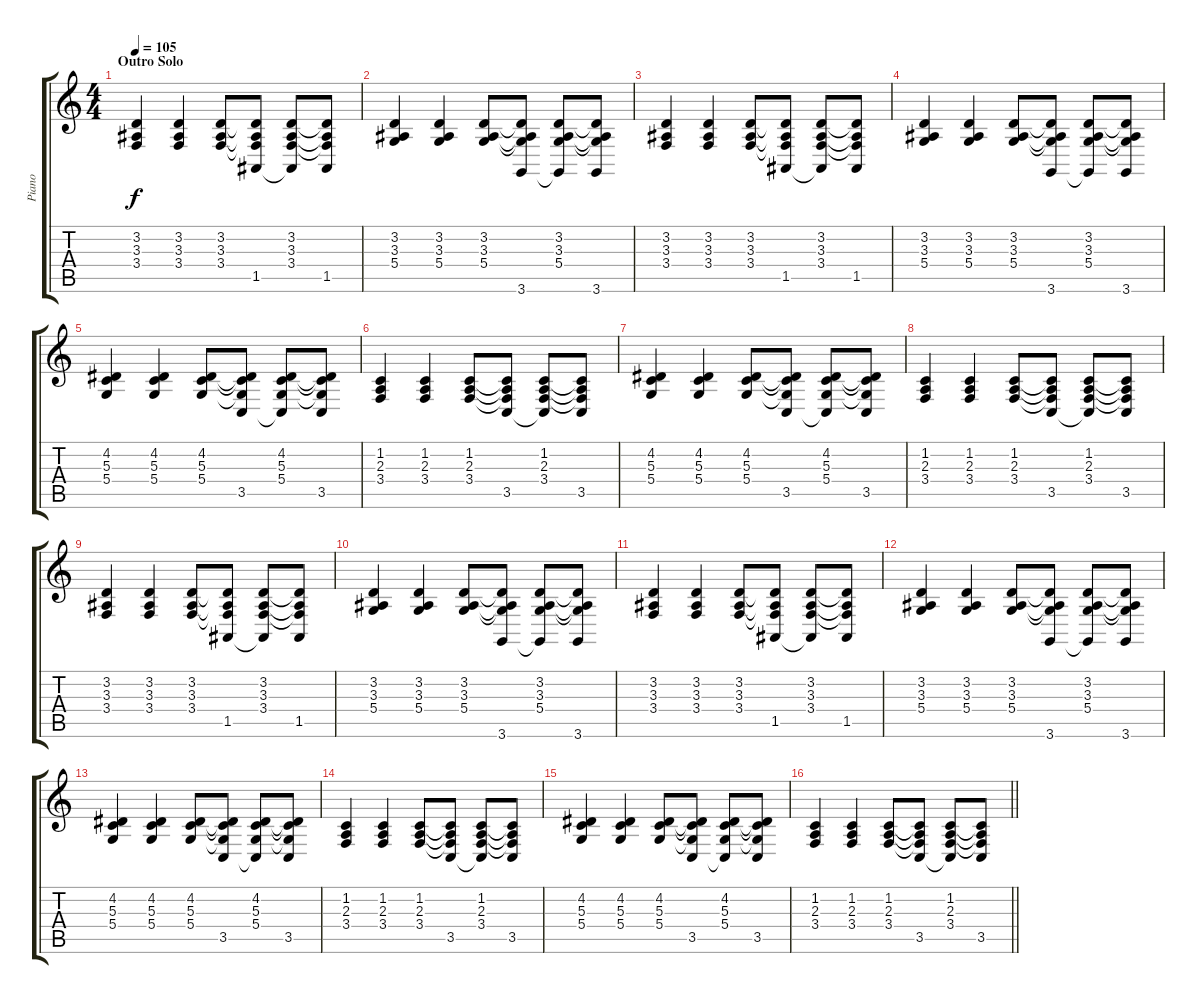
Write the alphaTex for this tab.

\track ("Piano" "Piano") {instrument acousticgrandpiano}
\staff {score tabs}
\tuning (E4 B3 G3 D3 A2 E2) {hide}
\ts (4 4)
\section ("" "Outro Solo")
\tempo 105
\clef g2
\ks c
(3.2 3.3 3.4).4{dy f} (3.2 3.3 3.4).4 (3.2 3.3 3.4).8 (3.2{t} 3.3{t} 3.4{t} 1.5).8 (3.2 3.3 3.4 1.5{t}).8 (3.2{t} 3.3{t} 3.4{t} 1.5).8 |
(3.2 3.3 5.4).4 (3.2 3.3 5.4).4 (3.2 3.3 5.4).8 (3.2{t} 3.3{t} 5.4{t} 3.6).8 (3.2 3.3 5.4 3.6{t}).8 (3.2{t} 3.3{t} 5.4{t} 3.6).8 |
(3.2 3.3 3.4).4 (3.2 3.3 3.4).4 (3.2 3.3 3.4).8 (3.2{t} 3.3{t} 3.4{t} 1.5).8 (3.2 3.3 3.4 1.5{t}).8 (3.2{t} 3.3{t} 3.4{t} 1.5).8 |
(3.2 3.3 5.4).4 (3.2 3.3 5.4).4 (3.2 3.3 5.4).8 (3.2{t} 3.3{t} 5.4{t} 3.6).8 (3.2 3.3 5.4 3.6{t}).8 (3.2{t} 3.3{t} 5.4{t} 3.6).8 |
(4.2 5.3 5.4).4 (4.2 5.3 5.4).4 (4.2 5.3 5.4).8 (4.2{t} 5.3{t} 5.4{t} 3.5).8 (4.2 5.3 5.4 3.5{t}).8 (4.2{t} 5.3{t} 5.4{t} 3.5).8 |
(1.2 2.3 3.4).4 (1.2 2.3 3.4).4 (1.2 2.3 3.4).8 (1.2{t} 2.3{t} 3.4{t} 3.5).8 (1.2 2.3 3.4 3.5{t}).8 (1.2{t} 2.3{t} 3.4{t} 3.5).8 |
(4.2 5.3 5.4).4 (4.2 5.3 5.4).4 (4.2 5.3 5.4).8 (4.2{t} 5.3{t} 5.4{t} 3.5).8 (4.2 5.3 5.4 3.5{t}).8 (4.2{t} 5.3{t} 5.4{t} 3.5).8 |
(1.2 2.3 3.4).4 (1.2 2.3 3.4).4 (1.2 2.3 3.4).8 (1.2{t} 2.3{t} 3.4{t} 3.5).8 (1.2 2.3 3.4 3.5{t}).8 (1.2{t} 2.3{t} 3.4{t} 3.5).8 |
(3.2 3.3 3.4).4 (3.2 3.3 3.4).4 (3.2 3.3 3.4).8 (3.2{t} 3.3{t} 3.4{t} 1.5).8 (3.2 3.3 3.4 1.5{t}).8 (3.2{t} 3.3{t} 3.4{t} 1.5).8 |
(3.2 3.3 5.4).4 (3.2 3.3 5.4).4 (3.2 3.3 5.4).8 (3.2{t} 3.3{t} 5.4{t} 3.6).8 (3.2 3.3 5.4 3.6{t}).8 (3.2{t} 3.3{t} 5.4{t} 3.6).8 |
(3.2 3.3 3.4).4 (3.2 3.3 3.4).4 (3.2 3.3 3.4).8 (3.2{t} 3.3{t} 3.4{t} 1.5).8 (3.2 3.3 3.4 1.5{t}).8 (3.2{t} 3.3{t} 3.4{t} 1.5).8 |
(3.2 3.3 5.4).4 (3.2 3.3 5.4).4 (3.2 3.3 5.4).8 (3.2{t} 3.3{t} 5.4{t} 3.6).8 (3.2 3.3 5.4 3.6{t}).8 (3.2{t} 3.3{t} 5.4{t} 3.6).8 |
(4.2 5.3 5.4).4 (4.2 5.3 5.4).4 (4.2 5.3 5.4).8 (4.2{t} 5.3{t} 5.4{t} 3.5).8 (4.2 5.3 5.4 3.5{t}).8 (4.2{t} 5.3{t} 5.4{t} 3.5).8 |
(1.2 2.3 3.4).4 (1.2 2.3 3.4).4 (1.2 2.3 3.4).8 (1.2{t} 2.3{t} 3.4{t} 3.5).8 (1.2 2.3 3.4 3.5{t}).8 (1.2{t} 2.3{t} 3.4{t} 3.5).8 |
(4.2 5.3 5.4).4 (4.2 5.3 5.4).4 (4.2 5.3 5.4).8 (4.2{t} 5.3{t} 5.4{t} 3.5).8 (4.2 5.3 5.4 3.5{t}).8 (4.2{t} 5.3{t} 5.4{t} 3.5).8 |
\barLineRight lightlight
(1.2 2.3 3.4).4 (1.2 2.3 3.4).4 (1.2 2.3 3.4).8 (1.2{t} 2.3{t} 3.4{t} 3.5).8 (1.2 2.3 3.4 3.5{t}).8 (1.2{t} 2.3{t} 3.4{t} 3.5).8
